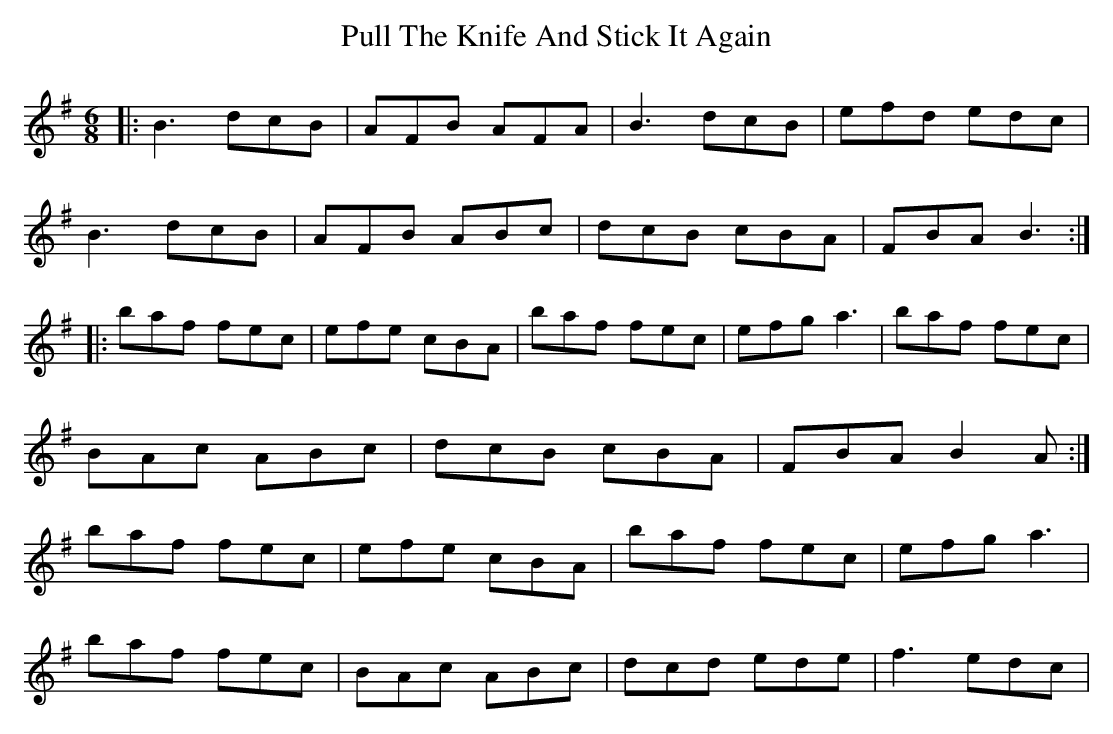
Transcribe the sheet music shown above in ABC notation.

X:1
T: Pull The Knife And Stick It Again
M: 6/8
L: 1/8
K: Emin
|:B3 dcB|AFB AFA|B3 dcB|efd edc|
B3 dcB|AFB ABc|dcB cBA|FBA B3:|
|:baf fec|efe cBA|baf fec|efg a3|baf fec|
BAc ABc|dcB cBA|FBA B2A:|
baf fec|efe cBA|baf fec|efg a3|
baf fec|BAc ABc|dcd ede|f3 edc|
